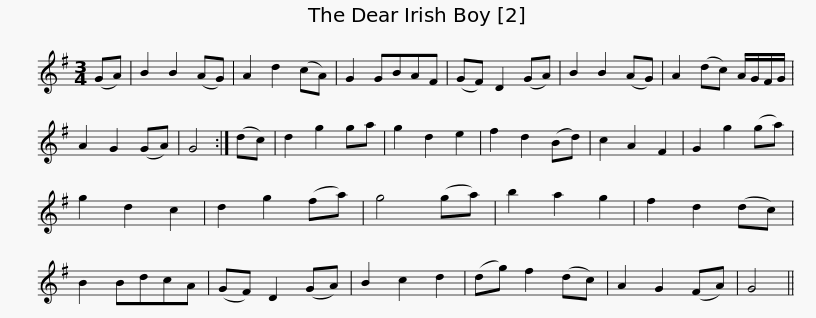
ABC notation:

X:1
L:1/8
M:3/4
I:linebreak $
K:G
V:1 treble
V:1
 (GA) | B2 B2 (AG) | A2 d2 (cA) | G2 GBAF | (GF) D2 (GA) | %5
 B2 B2 (AG) | A2 (dc) A/G/F/G/ | A2 G2 (GA) | G4 :| (dc) |$ %10
 d2 g2 ga | g2 d2 e2 | f2 d2 (Bd) | c2 A2 F2 | G2 g2 (ga) | %15
 g2 d2 c2 | d2 g2 (fa) | g4 (ga) | b2 a2 g2 | f2 d2 (dc) | %20
 B2 BdcA |$ (GF) D2 (GA) | B2 c2 d2 | (dg) f2 (dc) | A2 G2 (FA) | %25
 G4 || %26
